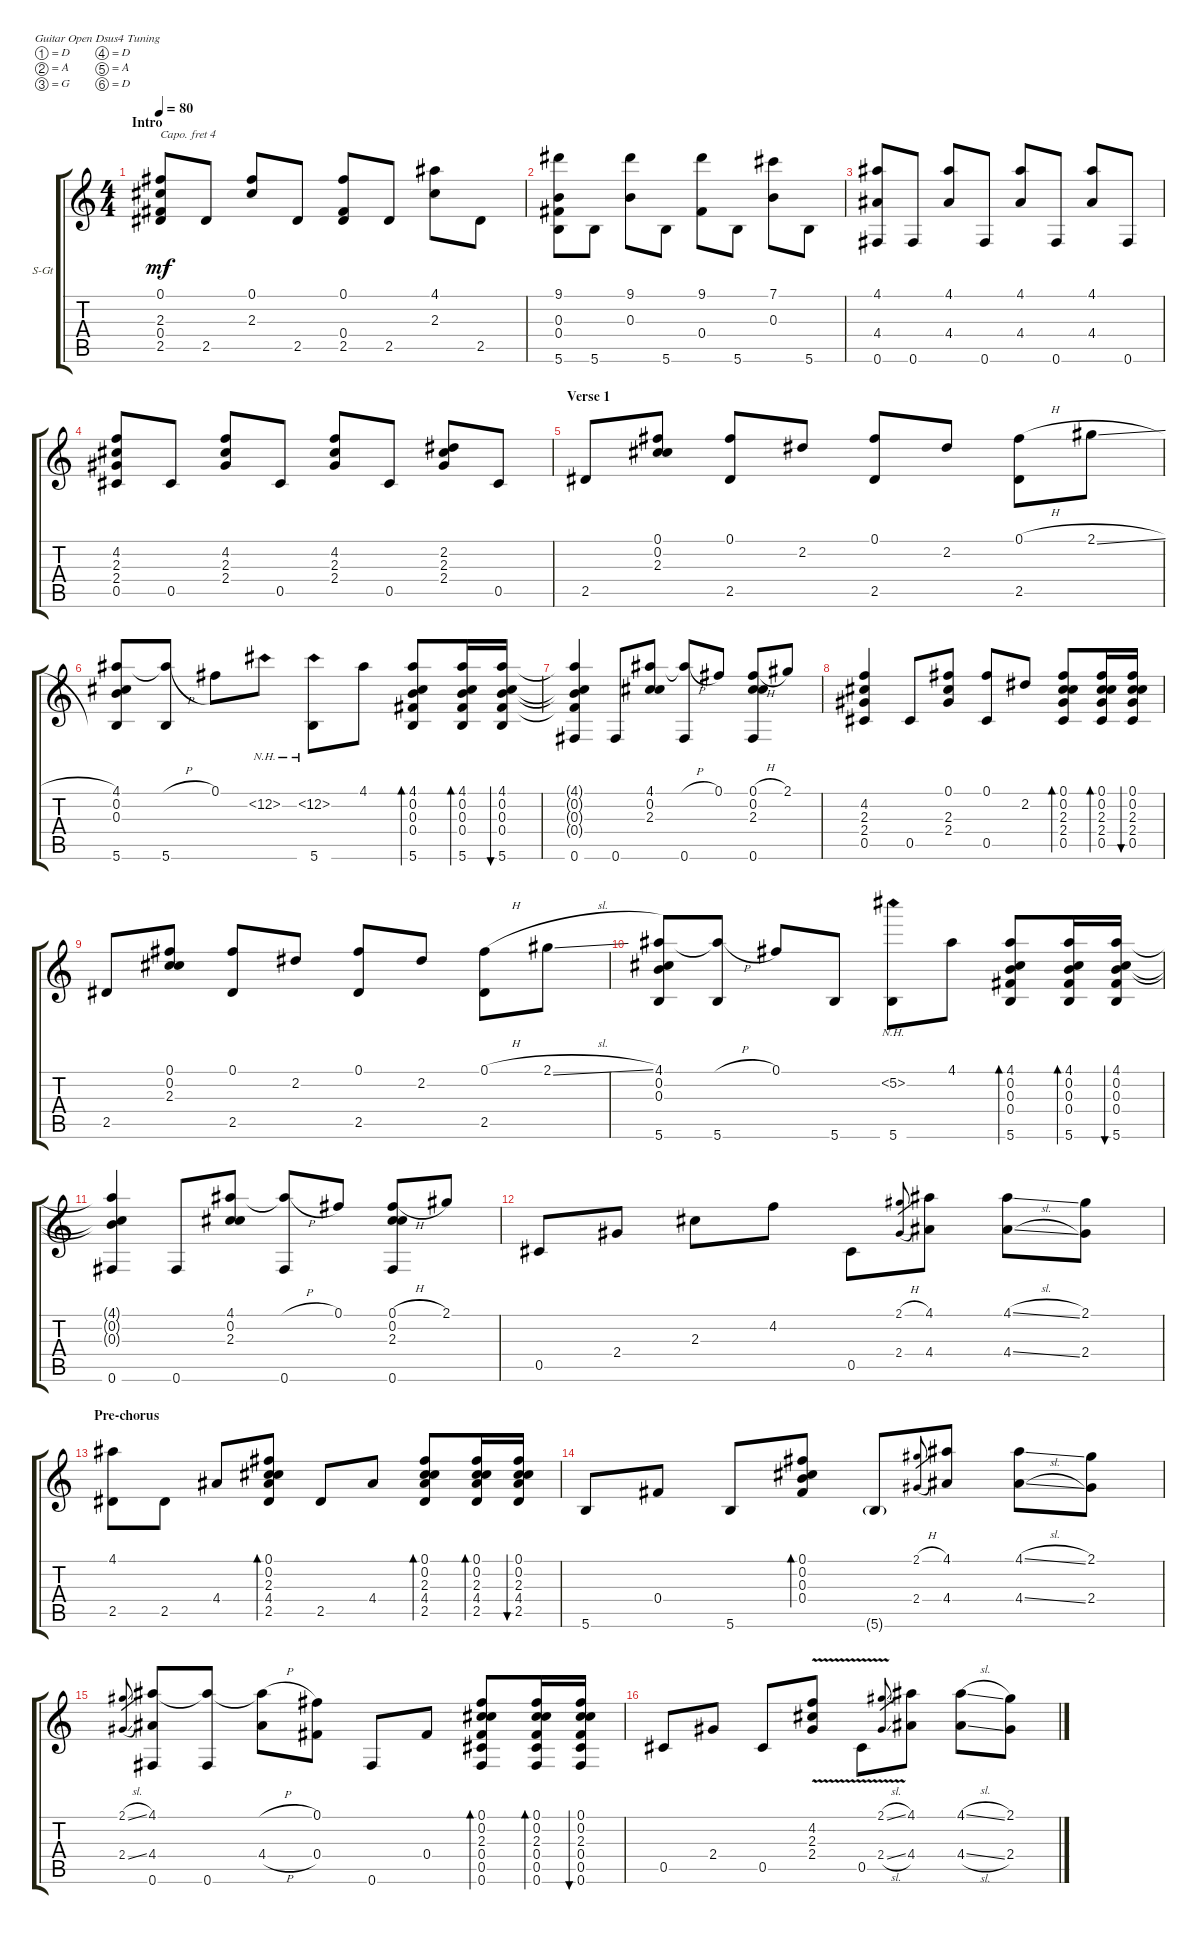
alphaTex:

\defaultSystemsLayout 4
\bracketExtendMode groupsimilarinstruments
\firstSystemTrackNameOrientation horizontal
\otherSystemsTrackNameOrientation horizontal
\track ("Steel Guitar" "S-Gt") {instrument acousticguitarsteel}
\staff {score tabs}
\capo 4
\tuning (D4 A3 G3 D3 A2 D2)
\ts (4 4)
\section ("" "Intro")
\tempo 80
\clef g2
\ks c
(2.5 0.4 2.3 0.1).8{dy mf instrument acousticguitarsteel} 2.5.8 (0.1 2.3).8 2.5.8 (2.5 0.4 0.1).8 2.5.8 (4.1 2.3).8 2.5.8 |
(9.1 0.3 0.4 5.6).8 5.6.8 (9.1 0.3).8 5.6.8 (0.4 9.1).8 5.6.8 (0.3 7.1).8 5.6.8 |
(4.1 4.4 0.6).8 0.6.8 (4.1 4.4).8 0.6.8 (4.4 4.1).8 0.6.8 (4.4 4.1).8 0.6.8 |
(0.5 4.2 2.3 2.4).8 0.5.8 (4.2 2.3 2.4).8 0.5.8 (2.4 2.3 4.2).8 0.5.8 (2.2 2.3 2.4).8 0.5.8 |
\section ("" "Verse 1")
2.5.8 (0.1 0.2 2.3).8 (2.5 0.1).8 2.2.8 (2.5 0.1).8 2.2.8 (2.5 0.1{h}).8 2.1{sl}.8 |
(4.1 0.2 0.3 5.6).8 (5.6 4.1{h t}).8 0.1.8 12.2{nh}.8 (12.2{nh} 5.6).8 4.1.8 (4.1 0.2 0.3 0.4 5.6).8{bd 72} (4.1 0.2 0.3 0.4 5.6).16{bd 72} (4.1 0.2 0.3 0.4 5.6).16{bu 72} |
(0.6 4.1{t} 0.2{t} 0.3{t} 0.4{t}).4 0.6.8 (4.1 0.2 2.3).8 (0.6 4.1{h t}).8 0.1.8 (0.1{h} 0.2 2.3 0.6).8 2.1.8 |
(4.2 2.3 2.4 0.5).4 0.5.8 (2.4 2.3 0.1).8 (0.1 0.5).8 2.2.8 (0.1 0.2 2.3 2.4 0.5).8{bd 72} (0.1 0.2 2.3 2.4 0.5).16{bd 72} (0.1 0.2 2.3 2.4 0.5).16{bu 72} |
2.5.8 (2.3 0.1 0.2).8 (2.5 0.1).8 2.2.8 (2.5 0.1).8 2.2.8 (0.1{h} 2.5).8 2.1{sl}.8 |
(4.1 0.2 0.3 5.6).8 (4.1{h t} 5.6).8 0.1.8 5.6.8 (5.6 5.2{nh}).8 4.1.8 (4.1 0.2 0.3 0.4 5.6).8{bd 72} (4.1 0.2 0.3 0.4 5.6).16{bd 72} (4.1 0.2 0.3 0.4 5.6).16{bu 72} |
(0.6 4.1{t} 0.3{t} 0.2{t}).4 0.6.8 (4.1 0.2 2.3).8 (0.6 4.1{h t}).8 0.1.8 (0.1{h} 0.2 2.3 0.6).8 2.1.8 |
0.5.8 2.4.8 2.3.8 4.2.8 0.5.8 (2.1{h} 2.4{h}).8{gr} (4.4 4.1).8 (4.1{sl} 4.4{sl}).8 (2.4 2.1).8 |
\section ("" "Pre-chorus")
(4.1 2.5).8 2.5.8 4.4.8 (2.5 4.4 2.3 0.2 0.1).8{bd 72} 2.5.8 4.4.8 (2.5 4.4 2.3 0.2 0.1).8{bd 72} (2.5 4.4 2.3 0.2 0.1).16{bd 72} (0.1 0.2 2.3 4.4 2.5).16{bu 72} |
5.6.8 0.4.8 5.6.8 (0.1 0.2 0.3 0.4).8{bd 72} 5.6{g}.8 (2.1{h} 2.4{h}).8{gr} (4.4 4.1).8 (4.1{sl} 4.4{sl}).8 (2.4 2.1).8 |
(2.1{sl} 2.4{sl}).8{gr} (4.4 4.1 0.6).8 (0.6 4.1{t}).8 (4.4{h} 4.1{h t}).8 (0.1 0.4).8 0.6.8 0.4.8 (0.1 0.2 2.3 0.4 0.5 0.6).8{bd 72} (0.1 0.2 2.3 0.4 0.5 0.6).16{bd 72} (0.1 0.2 2.3 0.4 0.5 0.6).16{bu 72} |
0.5.8 2.4.8 0.5.8 (2.4{v} 2.3{v} 4.2{v}).8 0.5{v}.8 (2.4{v sl} 2.1{v sl}).8{gr} (4.1 4.4).8 (4.4{sl} 4.1{sl}).8 (2.1 2.4).8
